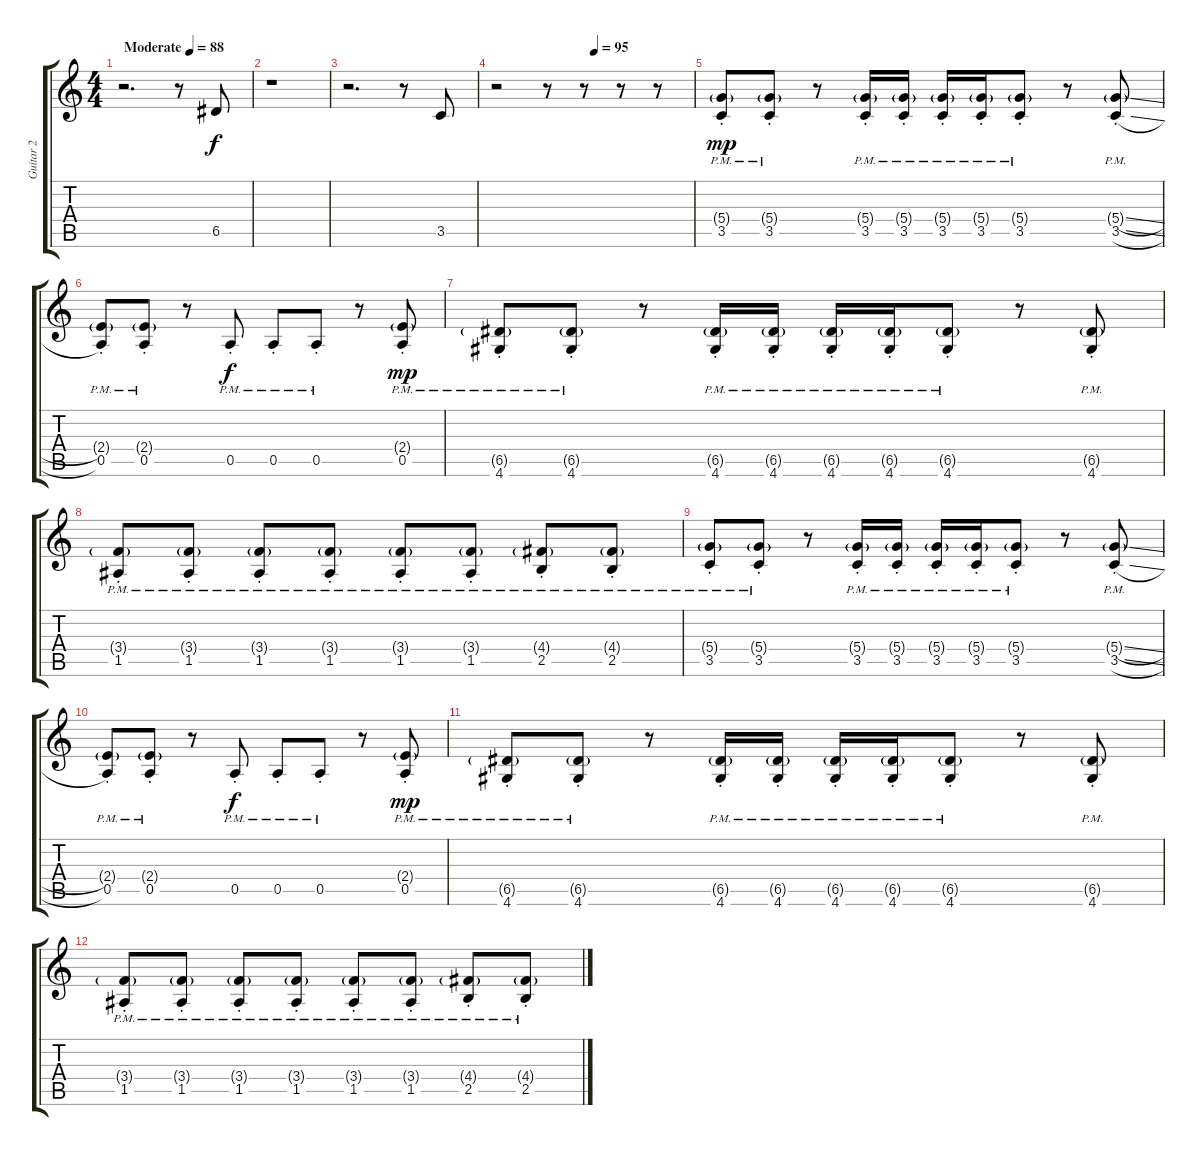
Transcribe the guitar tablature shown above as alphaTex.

\track ("Guitar 2" "Guitar 2") {instrument overdrivenguitar}
\staff {score tabs}
\tuning (E4 B3 G3 D3 A2 E2) {hide}
\ts (4 4)
\tempo (88 "Moderate")
\clef g2
\ks c
r.2{d dy f instrument overdrivenguitar} r.8 6.5.8{instrument guitarfretnoise} |
r.1{instrument overdrivenguitar} |
r.2{d} r.8 3.5.8{instrument guitarfretnoise} |
\tempo (95 0.5)
r.2{instrument guitarfretnoise} r.8 r.8 r.8 r.8 |
(5.4{g pm st} 3.5{pm st}).8{dy mp balance 5 instrument overdrivenguitar} (5.4{g pm st} 3.5{pm st}).8 r.8 (5.4{g pm st} 3.5{pm st}).16 (5.4{g pm st} 3.5{pm st}).16 (5.4{g pm st} 3.5{pm st}).16 (5.4{g pm st} 3.5{pm st}).16 (5.4{g pm st} 3.5{pm st}).8 r.8 (5.4{sl g pm st} 3.5{sl pm st}).8 |
(2.4{g pm st} 0.5{pm st}).8 (2.4{g pm st} 0.5{pm st}).8 r.8 0.5{pm st}.8{dy f} 0.5{pm st}.8 0.5{pm st}.8 r.8 (2.4{g} 0.5{pm st}).8{dy mp} |
(6.5{g} 4.6{pm st}).8 (6.5{g} 4.6{pm st}).8 r.8 (6.5{g} 4.6{pm st}).16 (6.5{g} 4.6{pm st}).16 (6.5{g} 4.6{pm st}).16 (6.5{g} 4.6{pm st}).16 (6.5{g} 4.6{pm st}).8 r.8 (6.5{g} 4.6{pm st}).8 |
(3.4{g} 1.5{pm st}).8 (3.4{g} 1.5{pm st}).8 (3.4{g} 1.5{pm st}).8 (3.4{g} 1.5{pm st}).8 (3.4{g} 1.5{pm st}).8 (3.4{g} 1.5{pm st}).8 (4.4{g} 2.5{pm st}).8 (4.4{g} 2.5{pm st}).8 |
(5.4{g pm st} 3.5{pm st}).8 (5.4{g pm st} 3.5{pm st}).8 r.8 (5.4{g pm st} 3.5{pm st}).16 (5.4{g pm st} 3.5{pm st}).16 (5.4{g pm st} 3.5{pm st}).16 (5.4{g pm st} 3.5{pm st}).16 (5.4{g pm st} 3.5{pm st}).8 r.8 (5.4{sl g pm st} 3.5{sl pm st}).8 |
(2.4{g pm st} 0.5{pm st}).8 (2.4{g pm st} 0.5{pm st}).8 r.8 0.5{pm st}.8{dy f} 0.5{pm st}.8 0.5{pm st}.8 r.8 (2.4{g} 0.5{pm st}).8{dy mp} |
(6.5{g} 4.6{pm st}).8 (6.5{g} 4.6{pm st}).8 r.8 (6.5{g} 4.6{pm st}).16 (6.5{g} 4.6{pm st}).16 (6.5{g} 4.6{pm st}).16 (6.5{g} 4.6{pm st}).16 (6.5{g} 4.6{pm st}).8 r.8 (6.5{g} 4.6{pm st}).8 |
(3.4{g} 1.5{pm st}).8 (3.4{g} 1.5{pm st}).8 (3.4{g} 1.5{pm st}).8 (3.4{g} 1.5{pm st}).8 (3.4{g} 1.5{pm st}).8 (3.4{g} 1.5{pm st}).8 (4.4{g} 2.5{pm st}).8 (4.4{g} 2.5{pm st}).8
